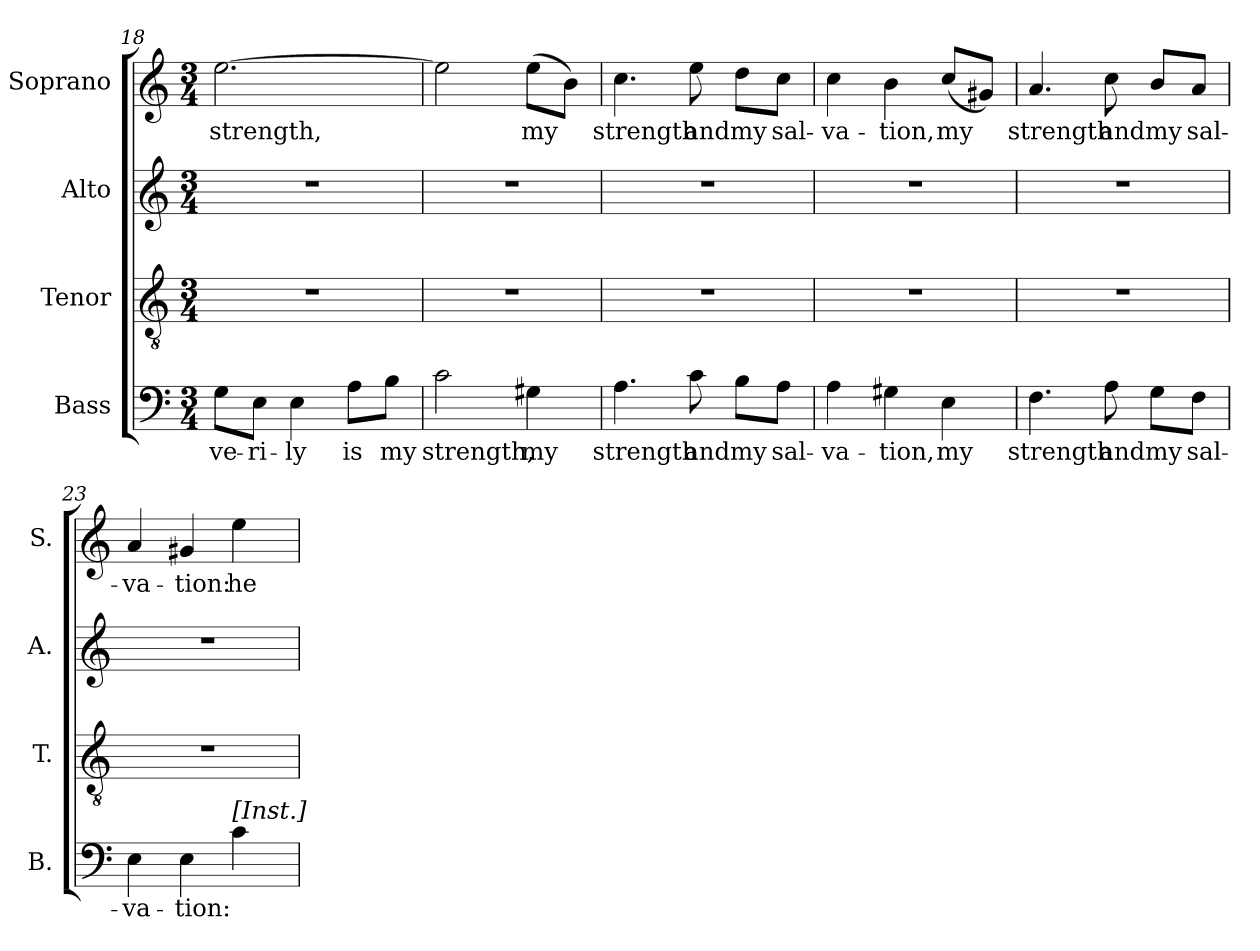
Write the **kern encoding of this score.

**kern	**text	**kern	**kern	**kern	**text
*part4	*part4	*part3	*part2	*part1	*part1
*staff4	*staff4	*staff3	*staff2	*staff1	*staff1
*I"Bass	*	*I"Tenor	*I"Alto	*I"Soprano	*
*I'B.	*	*I'T.	*I'A.	*I'S.	*
*clefF4	*	*clefGv2	*clefG2	*clefG2	*
*	*	*ITrd7c12	*	*	*
*k[]	*	*k[]	*k[]	*k[]	*
*a:	*	*a:	*a:	*a:	*
*M3/4	*	*M3/4	*M3/4	*M3/4	*
=18	=18	=18	=18	=18	=18
!	!LO:LY:b:color=#000000	!LO:N:vis=1	!LO:N:vis=1	!	!
!	!	!	!	!	!LO:LY:b:color=#000000
8Gi\L	ve-	2.r	2.r	[2.eei\	strength,
!	!LO:LY:b:color=#000000	!	!	!	!
8Ei\J	-ri-	.	.	.	.
!	!LO:LY:b:color=#000000	!	!	!	!
4Ei\	-ly	.	.	.	.
!	!LO:LY:b:color=#000000	!	!	!	!
8Ai\L	is	.	.	.	.
!	!LO:LY:b:color=#000000	!	!	!	!
8Bi\J	my	.	.	.	.
=19	=19	=19	=19	=19	=19
!	!LO:LY:b:color=#000000	!LO:N:vis=1	!LO:N:vis=1	!	!
2ci\	strength,	2.r	2.r	2eei\]	.
!	!LO:LY:b:color=#000000	!	!	!	!
!	!	!	!	!	!LO:LY:b:color=#000000
4G#Xi\	my	.	.	(8eei\L	my
.	.	.	.	8bi\J)	.
=20	=20	=20	=20	=20	=20
!	!LO:LY:b:color=#000000	!LO:N:vis=1	!LO:N:vis=1	!	!
!	!	!	!	!	!LO:LY:b:color=#000000
4.Ai\	strength	2.r	2.r	4.cci\	strength
!	!LO:LY:b:color=#000000	!	!	!	!
!	!	!	!	!	!LO:LY:b:color=#000000
8ci\	and	.	.	8eei\	and
!	!LO:LY:b:color=#000000	!	!	!	!
!	!	!	!	!	!LO:LY:b:color=#000000
8Bi\L	my	.	.	8ddi\L	my
!	!LO:LY:b:color=#000000	!	!	!	!
!	!	!	!	!	!LO:LY:b:color=#000000
8Ai\J	sal-	.	.	8cci\J	sal-
=21	=21	=21	=21	=21	=21
!	!LO:LY:b:color=#000000	!LO:N:vis=1	!LO:N:vis=1	!	!
!	!	!	!	!	!LO:LY:b:color=#000000
4Ai\	-va-	2.r	2.r	4cci\	-va-
!	!LO:LY:b:color=#000000	!	!	!	!
!	!	!	!	!	!LO:LY:b:color=#000000
4G#Xi\	-tion,	.	.	4bi\	-tion,
!	!LO:LY:b:color=#000000	!	!	!	!
!	!	!	!	!	!LO:LY:b:color=#000000
4Ei\	my	.	.	(8cci/L	my
.	.	.	.	8g#Xi/J)	.
!!LO:LB:g=z
=22	=22	=22	=22	=22	=22
!	!LO:LY:b:color=#000000	!LO:N:vis=1	!LO:N:vis=1	!	!
!	!	!	!	!	!LO:LY:b:color=#000000
4.Fi\	strength	2.r	2.r	4.ai/	strength
!	!LO:LY:b:color=#000000	!	!	!	!
!	!	!	!	!	!LO:LY:b:color=#000000
8Ai\	and	.	.	8cci\	and
!	!LO:LY:b:color=#000000	!	!	!	!
!	!	!	!	!	!LO:LY:b:color=#000000
8Gi\L	my	.	.	8bi/L	my
!	!LO:LY:b:color=#000000	!	!	!	!
!	!	!	!	!	!LO:LY:b:color=#000000
8Fi\J	sal-	.	.	8ai/J	sal-
=23	=23	=23	=23	=23	=23
!	!LO:LY:b:color=#000000	!LO:N:vis=1	!LO:N:vis=1	!	!
!	!	!	!	!	!LO:LY:b:color=#000000
4Ei\	-va-	2.r	2.r	4ai/	-va-
!	!LO:LY:b:color=#000000	!	!	!	!
!	!	!	!	!	!LO:LY:b:color=#000000
4Ei\	-tion:	.	.	4g#Xi/	-tion:
!LO:TX:a:t=[Inst.]	!	!	!	!	!
!	!	!	!	!	!LO:LY:b:color=#000000
4ci\	.	.	.	4eei\	he
=	=	=	=	=	=
*-	*-	*-	*-	*-	*-
